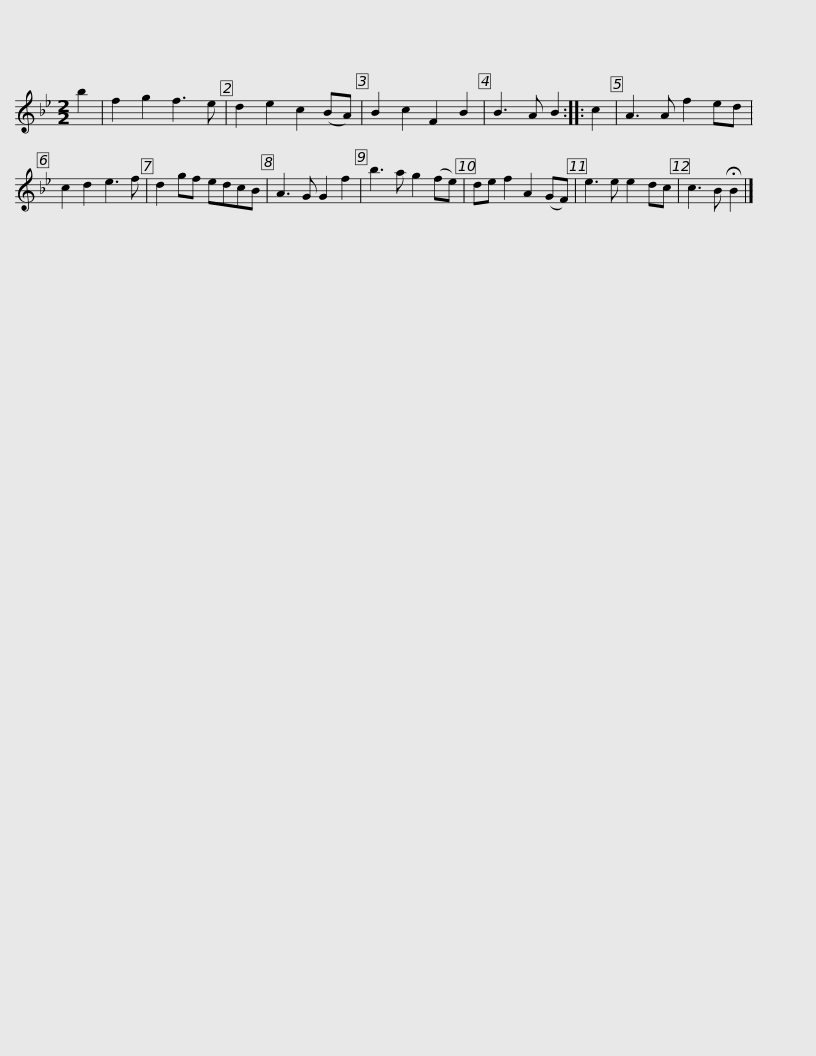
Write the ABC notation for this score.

X:1
L:1/8
M:2/2
I:linebreak $
K:Bb
V:1 treble
V:1
 b2 | f2 g2 f3 e | d2 e2 c2 (BA) | B2 c2 F2 B2 | B3 A B2 :: %5
 c2 | A3 A f2 ed | c2 d2 e3 f | d2 gf edcB |$ A3 G G2 f2 | %10
 b3 a g2 (fe) | de f2 A2 (GF) | e3 e e2 dc | c3 B !fermata!B2 |] %14
